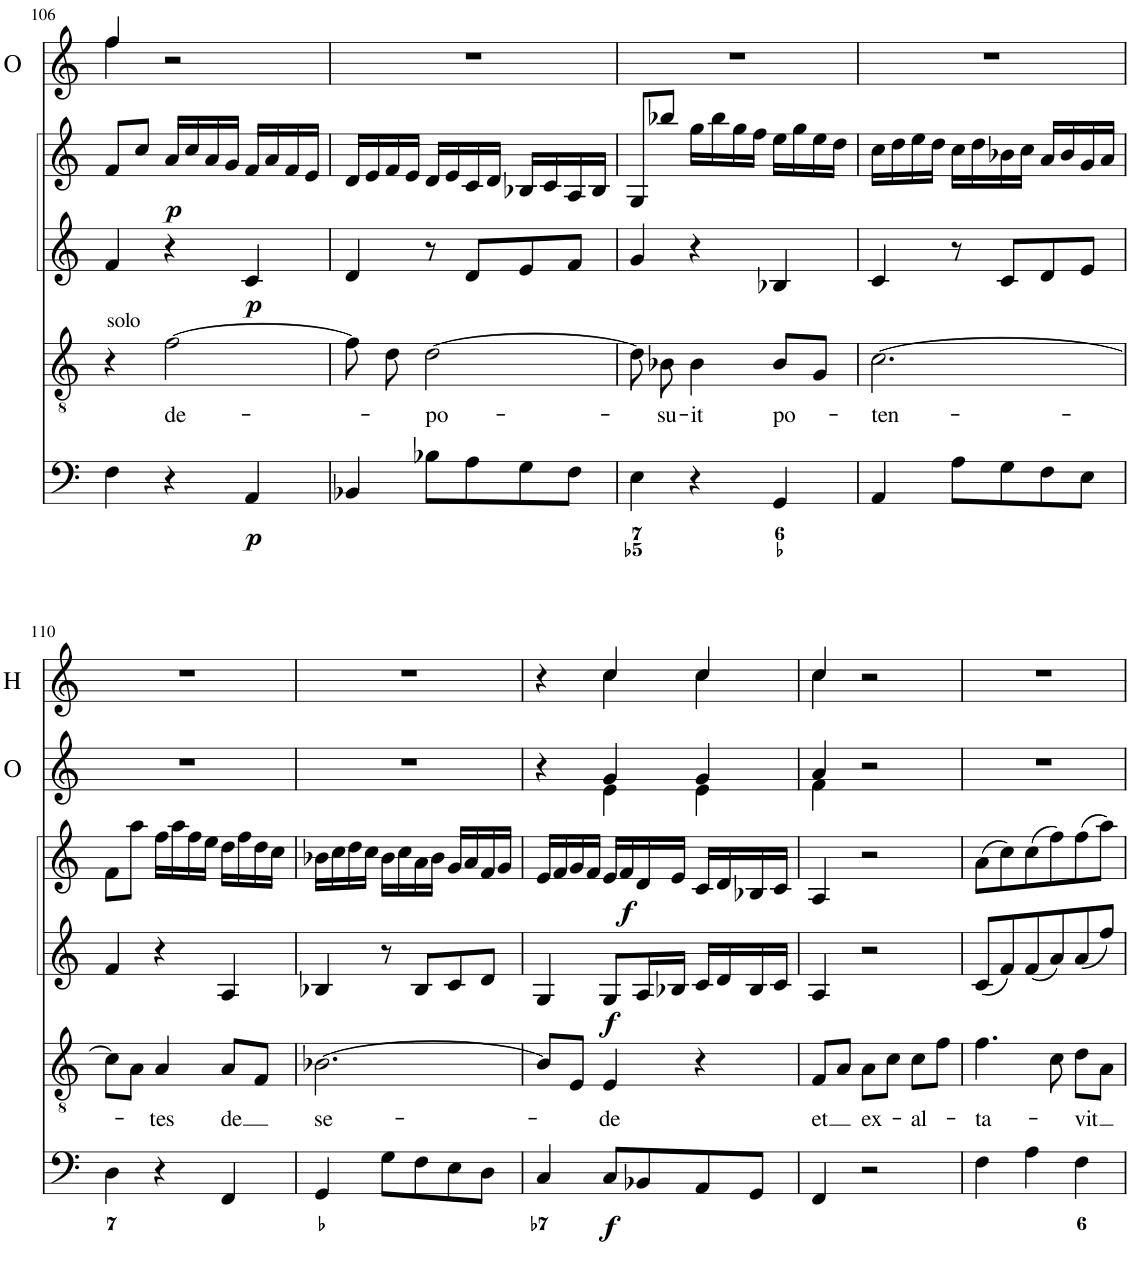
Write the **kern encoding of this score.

**kern	**dynam	**kern	**text	**kern	**dynam	**kern	**dynam	**kern	**kern
*part6	*part6	*part5	*part5	*part4	*part4	*part3	*part3	*part2	*part1
*staff6	*staff6	*staff5	*staff5	*staff4	*staff4	*staff3	*staff3	*staff2	*staff1
*I"Organ	*	*I"Bass	*	*I"Violin	*	*I"Violin	*	*I"Oboi	*I"Corni
*	*	*	*	*I'Vln	*	*I'Vln	*	*I'O	*
!!LO:PB:g=z
*clefF4	*	*clefGv2	*	*clefG2	*	*clefG2	*	*clefG2	*clefG2
*	*	*	*	*	*	*	*	*	*Trd7c12
*k[]	*	*k[]	*	*k[]	*	*k[]	*	*k[]	*k[]
*M3/4	*	*M3/4	*	*M3/4	*	*M3/4	*	*M3/4	*M3/4
=106	=106	=106	=106	=106	=106	=106	=106	=106	=106
*	*	*	*	*	*	*	*	*^	*
4F\	.	4r	.	4f/	.	8f/L	.	4ff/	4ff\	2.r
.	.	.	.	.	.	8cc/J	.	.	.	.
!	!	!LO:TX:a:t=solo	!	!	!	!	!	!	!	!
!	!	!	!LO:LY:b	!	!	!	!LO:DY:b	!	!	!
4r	.	[2f\	de-	4r	.	16a/LL	p	2r	2ryy	.
.	.	.	.	.	.	16cc/	.	.	.	.
.	.	.	.	.	.	16a/	.	.	.	.
.	.	.	.	.	.	16g/JJ	.	.	.	.
!	!LO:DY:b	!	!	!	!LO:DY:b	!	!	!	!	!
4AA/	p	.	.	4c/	p	16f/LL	.	.	.	.
.	.	.	.	.	.	16a/	.	.	.	.
.	.	.	.	.	.	16f/	.	.	.	.
.	.	.	.	.	.	16e/JJ	.	.	.	.
*	*	*	*	*	*	*	*	*v	*v	*
=107	=107	=107	=107	=107	=107	=107	=107	=107	=107
4BB-X/	.	8f\]	.	4d/	.	16d/LL	.	2.r	2.r
.	.	.	.	.	.	16e/	.	.	.
.	.	8d\	.	.	.	16f/	.	.	.
.	.	.	.	.	.	16e/JJ	.	.	.
!	!	!	!LO:LY:b	!	!	!	!	!	!
8B-X\L	.	[2d\	-po-	8r	.	16d/LL	.	.	.
.	.	.	.	.	.	16e/	.	.	.
8A\	.	.	.	8d/L	.	16c/	.	.	.
.	.	.	.	.	.	16d/JJ	.	.	.
8G\	.	.	.	8e/	.	16B-X/LL	.	.	.
.	.	.	.	.	.	16c/	.	.	.
8F\J	.	.	.	8f/J	.	16A/	.	.	.
.	.	.	.	.	.	16B-/JJ	.	.	.
=108	=108	=108	=108	=108	=108	=108	=108	=108	=108
4E\	.	8d\]	.	4g/	.	8G/L	.	2.r	2.r
!	!	!	!LO:LY:b	!	!	!	!	!	!
.	.	8B-X\	-su-	.	.	8bb-X/J	.	.	.
!	!	!	!LO:LY:b	!	!	!	!	!	!
4r	.	4B-\	-it	4r	.	16gg\LL	.	.	.
.	.	.	.	.	.	16bb-\	.	.	.
.	.	.	.	.	.	16gg\	.	.	.
.	.	.	.	.	.	16ff\JJ	.	.	.
!	!	!	!LO:LY:b	!	!	!	!	!	!
4GG/	.	8B-/L	po-	4B-X/	.	16ee\LL	.	.	.
.	.	.	.	.	.	16gg\	.	.	.
.	.	8G/J	.	.	.	16ee\	.	.	.
.	.	.	.	.	.	16dd\JJ	.	.	.
=109	=109	=109	=109	=109	=109	=109	=109	=109	=109
!	!	!	!LO:LY:b	!	!	!	!	!	!
4AA/	.	[2.c\	-ten-	4c/	.	16cc\LL	.	2.r	2.r
.	.	.	.	.	.	16dd\	.	.	.
.	.	.	.	.	.	16ee\	.	.	.
.	.	.	.	.	.	16dd\JJ	.	.	.
8A\L	.	.	.	8r	.	16cc\LL	.	.	.
.	.	.	.	.	.	16dd\	.	.	.
8G\	.	.	.	8c/L	.	16b-X\	.	.	.
.	.	.	.	.	.	16cc\JJ	.	.	.
8F\	.	.	.	8d/	.	16a/LL	.	.	.
.	.	.	.	.	.	16b-/	.	.	.
8E\J	.	.	.	8e/J	.	16g/	.	.	.
.	.	.	.	.	.	16a/JJ	.	.	.
!!LO:LB:g=z
=110	=110	=110	=110	=110	=110	=110	=110	=110	=110
4D\	.	8c\L]	.	4f/	.	8f\L	.	2.r	2.r
.	.	8A\J	.	.	.	8aa\J	.	.	.
!	!	!	!LO:LY:b	!	!	!	!	!	!
4r	.	4A/	-tes	4r	.	16ff\LL	.	.	.
.	.	.	.	.	.	16aa\	.	.	.
.	.	.	.	.	.	16ff\	.	.	.
.	.	.	.	.	.	16ee\JJ	.	.	.
!	!	!	!LO:LY:b	!	!	!	!	!	!
4FF/	.	8A/L	de	4A/	.	16dd\LL	.	.	.
.	.	.	.	.	.	16ff\	.	.	.
.	.	8F/J	.	.	.	16dd\	.	.	.
.	.	.	.	.	.	16cc\JJ	.	.	.
=111	=111	=111	=111	=111	=111	=111	=111	=111	=111
!	!	!	!LO:LY:b	!	!	!	!	!	!
4GG/	.	[2.B-X\	se-	4B-X/	.	16b-X\LL	.	2.r	2.r
.	.	.	.	.	.	16cc\	.	.	.
.	.	.	.	.	.	16dd\	.	.	.
.	.	.	.	.	.	16cc\JJ	.	.	.
8G\L	.	.	.	8r	.	16b-\LL	.	.	.
.	.	.	.	.	.	16cc\	.	.	.
8F\	.	.	.	8B-/L	.	16a\	.	.	.
.	.	.	.	.	.	16b-\JJ	.	.	.
8E\	.	.	.	8c/	.	16g/LL	.	.	.
.	.	.	.	.	.	16a/	.	.	.
8D\J	.	.	.	8d/J	.	16f/	.	.	.
.	.	.	.	.	.	16g/JJ	.	.	.
=112	=112	=112	=112	=112	=112	=112	=112	=112	=112
*	*	*	*	*	*	*	*	*^	*^
4C/	.	8B-/L]	.	4G/	.	16e/LL	.	4r	4ryy	4r	4ryy
.	.	.	.	.	.	16f/	.	.	.	.	.
.	.	8E/J	.	.	.	16g/	.	.	.	.	.
.	.	.	.	.	.	16f/JJ	.	.	.	.	.
!	!LO:DY:b	!	!LO:LY:b	!	!LO:DY:b	!	!	!	!	!	!
8C/L	f	4E/	-de	8G/L	f	16e/LL	.	4g/	4e\	4cc/	4cc\
!	!	!	!	!	!	!	!LO:DY:b	!	!	!	!
.	.	.	.	.	.	16f/	f	.	.	.	.
8BB-X/	.	.	.	16A/L	.	16d/	.	.	.	.	.
.	.	.	.	16B-X/JJ	.	16e/JJ	.	.	.	.	.
8AA/	.	4r	.	16c/LL	.	16c/LL	.	4g/	4e\	4cc/	4cc\
.	.	.	.	16d/	.	16d/	.	.	.	.	.
8GG/J	.	.	.	16B-/	.	16B-X/	.	.	.	.	.
.	.	.	.	16c/JJ	.	16c/JJ	.	.	.	.	.
=113	=113	=113	=113	=113	=113	=113	=113	=113	=113	=113	=113
!	!	!	!LO:LY:b	!	!	!	!	!	!	!	!
4FF/	.	8F/L	et	4A/	.	4A/	.	4a/	4f\	4cc/	4cc\
.	.	8A/J	.	.	.	.	.	.	.	.	.
!	!	!	!LO:LY:b	!	!	!	!	!	!	!	!
2r	.	8A\L	ex-	2r	.	2r	.	2r	2ryy	2r	2ryy
.	.	8c\J	.	.	.	.	.	.	.	.	.
!	!	!	!LO:LY:b	!	!	!	!	!	!	!	!
.	.	8c\L	-al-	.	.	.	.	.	.	.	.
.	.	8f\J	.	.	.	.	.	.	.	.	.
*	*	*	*	*	*	*	*	*v	*v	*	*
*	*	*	*	*	*	*	*	*	*v	*v
=114	=114	=114	=114	=114	=114	=114	=114	=114	=114
!	!	!	!LO:LY:b	!	!	!	!	!	!
4F\	.	4.f\	-ta-	(8c/L	.	(8a\L	.	2.r	2.r
.	.	.	.	8f/)	.	8cc\)	.	.	.
4A\	.	.	.	(8f/	.	(8cc\	.	.	.
.	.	8c\	.	8a/)	.	8ff\)	.	.	.
!	!	!	!LO:LY:b	!	!	!	!	!	!
4F\	.	8d\L	-vit	(8a/	.	(8ff\	.	.	.
.	.	8A\J	.	8ff/J)	.	8aa\J)	.	.	.
=	=	=	=	=	=	=	=	=	=
*-	*-	*-	*-	*-	*-	*-	*-	*-	*-
